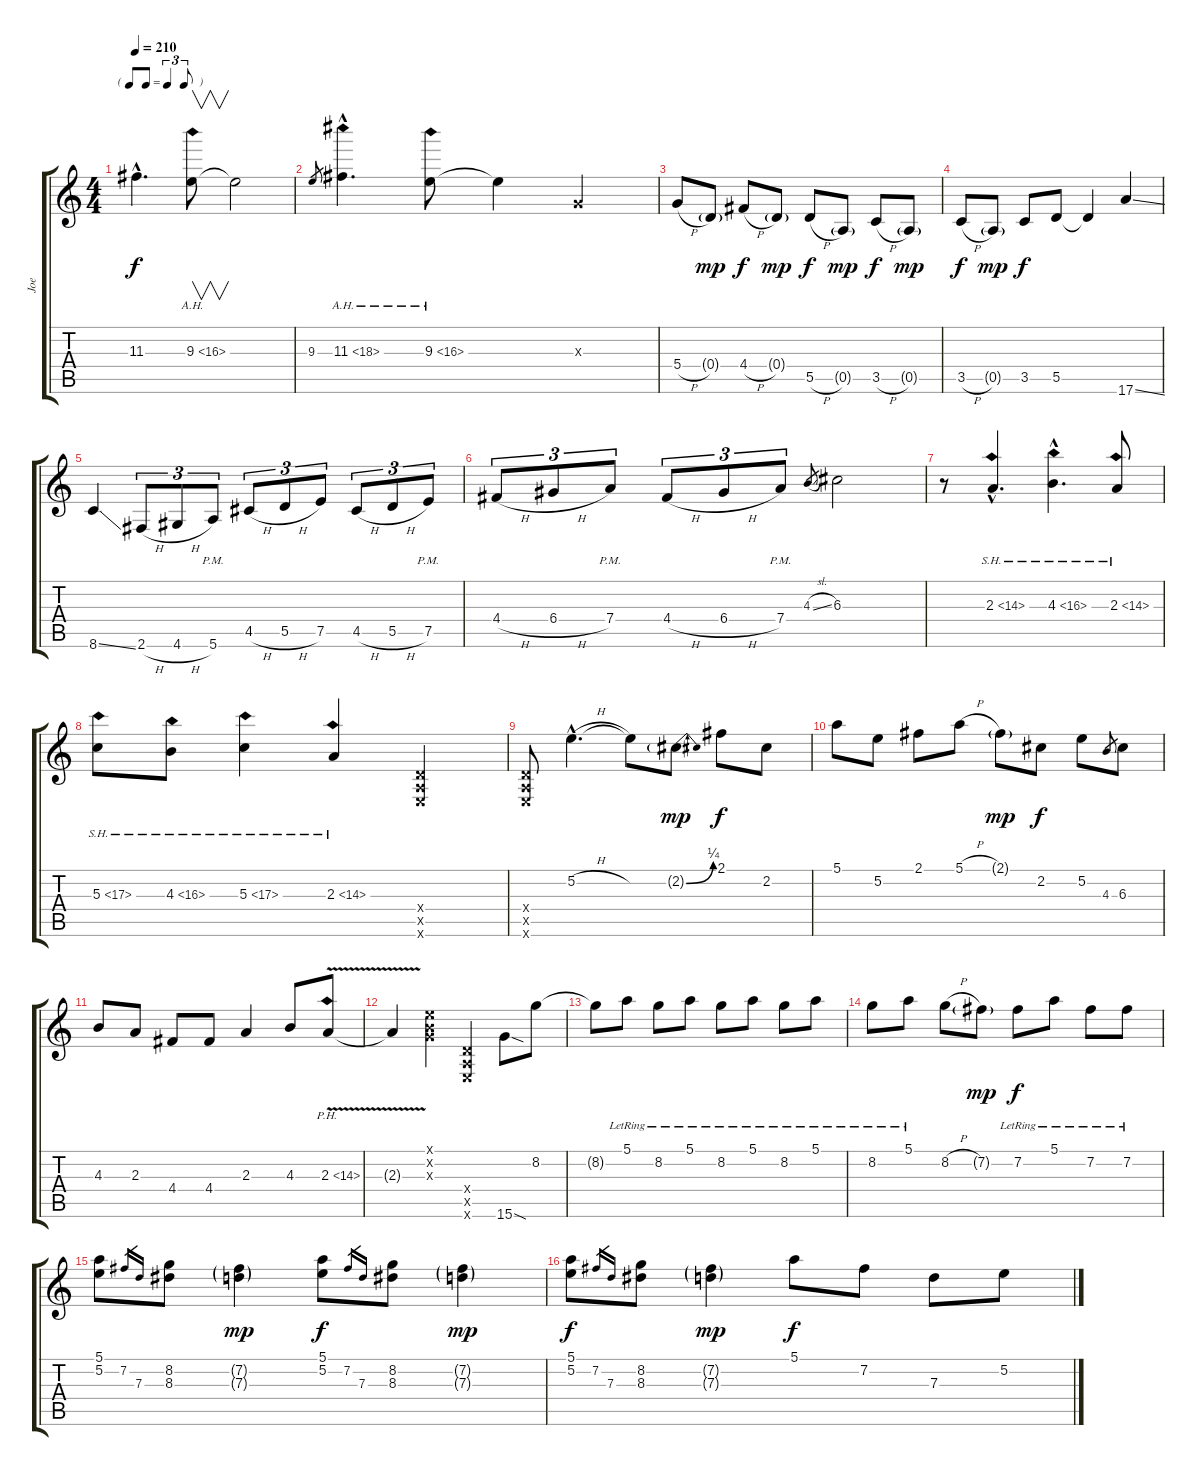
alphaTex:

\track ("Joe" "Joe") {instrument distortionguitar}
\staff {score tabs}
\tuning (E4 B3 G3 D3 A2 E2) {hide}
\ts (4 4)
\tf triplet8th
\tempo 210
\clef g2
\ks c
11.3{hac t}.4{d dy f} 9.3{ah 7}.8{v} 9.3{t}.2 |
9.3.8{gr} 11.3{ah 7 hac}.4{d} 9.3{ah 7}.8 9.3{t}.4 0.3{x}.4 |
5.4{h}.8 0.4{g}.8{dy mp} 4.4{h}.8{dy f} 0.4{g}.8{dy mp} 5.5{h}.8{dy f} 0.5{g}.8{dy mp} 3.5{h}.8{dy f} 0.5{g}.8{dy mp} |
3.5{h}.8{dy f} 0.5{g}.8{dy mp} 3.5.8{dy f} 5.5.8 5.5{t}.4 17.6{ss}.4 |
8.6{ss}.4 2.6{h}.8{tu (3 2)} 4.6{h}.8{tu (3 2)} 5.6{pm}.8{tu (3 2)} 4.5{h}.8{tu (3 2)} 5.5{h}.8{tu (3 2)} 7.5.8{tu (3 2)} 4.5{h}.8{tu (3 2)} 5.5{h}.8{tu (3 2)} 7.5{pm}.8{tu (3 2)} |
4.4{h}.8{tu (3 2)} 6.4{h}.8{tu (3 2)} 7.4{pm}.8{tu (3 2)} 4.4{h}.8{tu (3 2)} 6.4{h}.8{tu (3 2)} 7.4{pm}.8{tu (3 2)} 4.3{sl}.8{gr} 6.3.2 |
r.8 2.3{sh 12 hac}.4{d} 4.3{sh 12 hac}.4{d} 2.3{sh 12}.8 |
5.3{sh 12}.8 4.3{sh 12}.8 5.3{sh 12}.4 2.3{sh 12}.4 (0.4{x} 0.5{x} 0.6{x}).4 |
(0.4{x} 0.5{x} 0.6{x}).8 5.2{h hac}.4{d} 5.2{t}.8 2.2{be (bend 0 0 60 1) g}.8{dy mp} 2.1.8{dy f} 2.2.8 |
5.1.8 5.2.8 2.1.8 5.1{h}.8 2.1{g}.8{dy mp} 2.2.8{dy f} 5.2.8 4.3.8{gr} 6.3.8 |
4.3.8 2.3.8 4.4.8 4.4.8 2.3.4 4.3.8 2.3{ph 12 v}.8 |
2.3{t}.4 (0.1{x} 0.2{x} 0.3{x}).4 (0.4{x} 0.5{x} 0.6{x}).4 15.6{sod}.8 8.2.8 |
8.2{t}.8 5.1{lr}.8 8.2{lr}.8 5.1{lr}.8 8.2{lr}.8 5.1{lr}.8 8.2{lr}.8 5.1{lr}.8 |
8.2{lr}.8 5.1{lr}.8 8.2{h}.8 7.2{g}.8{dy mp} 7.2{lr}.8{dy f} 5.1{lr}.8 7.2{lr}.8 7.2{lr}.8 |
(5.1 5.2).8 7.2.16{gr} 7.3.16{gr} (8.2 8.3).8 (7.2{g} 7.3{g}).4{dy mp} (5.1 5.2).8{dy f} 7.2.16{gr} 7.3.16{gr} (8.2 8.3).8 (7.2{g} 7.3{g}).4{dy mp} |
(5.1 5.2).8{dy f} 7.2.16{gr} 7.3.16{gr} (8.2 8.3).8 (7.2{g} 7.3{g}).4{dy mp} 5.1.8{dy f} 7.2.8 7.3.8 5.2.8
